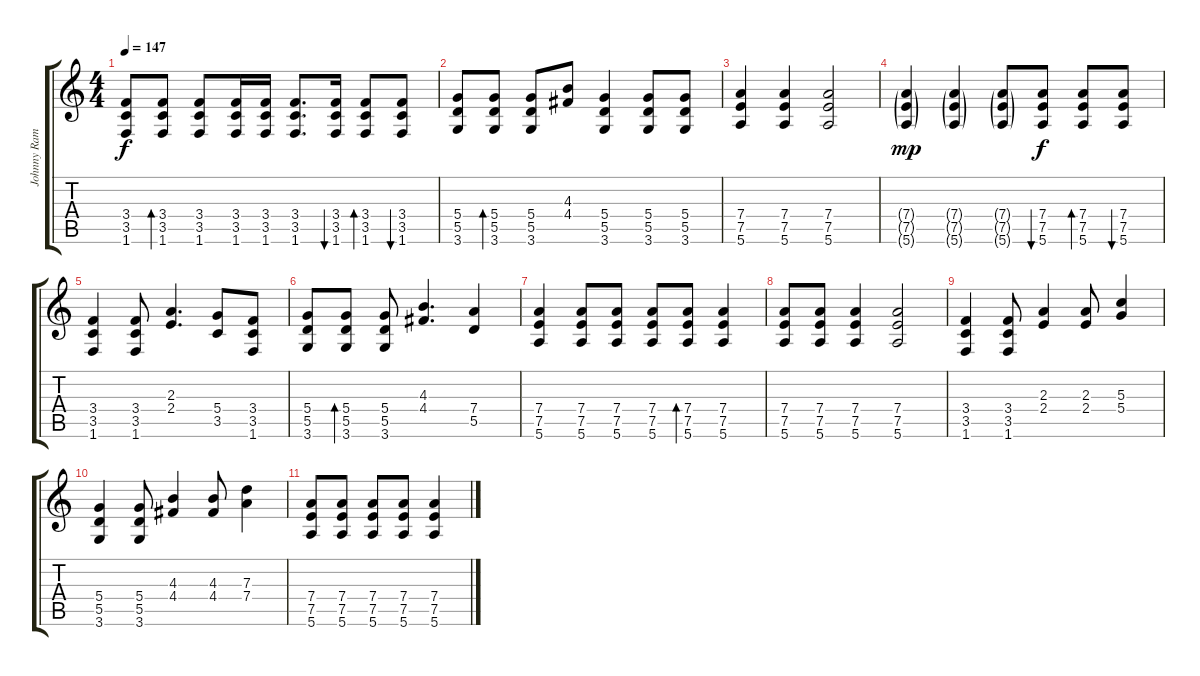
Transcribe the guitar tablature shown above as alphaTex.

\track ("Johnny Ramone - Guitar" "Johnny Ram") {instrument distortionguitar}
\staff {score tabs}
\tuning (E4 B3 G3 D3 A2 E2) {hide}
\ts (4 4)
\tempo 147
\clef g2
\ks c
(3.4 3.5 1.6).8{dy f} (3.4 3.5 1.6).8{bd 240} (3.4 3.5 1.6).8 (3.4 3.5 1.6).16 (3.4 3.5 1.6).16 (3.4 3.5 1.6).8{d} (3.4 3.5 1.6).16{bu 120} (3.4 3.5 1.6).8{bd 240} (3.4 3.5 1.6).8{bu 240} |
(5.4 5.5 3.6).8 (5.4 5.5 3.6).8{bd 240} (5.4 5.5 3.6).8 (4.3 4.4).8 (5.4 5.5 3.6).4 (5.4 5.5 3.6).8 (5.4 5.5 3.6).8 |
(7.4 7.5 5.6).4 (7.4 7.5 5.6).4 (7.4 7.5 5.6).2 |
(7.4{g} 7.5{g} 5.6{g}).4{dy mp} (7.4{g} 7.5{g} 5.6{g}).4 (7.4{g} 7.5{g} 5.6{g}).8 (7.4 7.5 5.6).8{bu 240 dy f} (7.4 7.5 5.6).8{bd 240} (7.4 7.5 5.6).8{bu 240} |
(3.4 3.5 1.6).4 (3.4 3.5 1.6).8 (2.3 2.4).4{d} (5.4 3.5).8 (3.4 3.5 1.6).8 |
(5.4 5.5 3.6).8 (5.4 5.5 3.6).8{bd 240} (5.4 5.5 3.6).8 (4.3 4.4).4{d} (7.4 5.5).4 |
(7.4 7.5 5.6).4 (7.4 7.5 5.6).8 (7.4 7.5 5.6).8 (7.4 7.5 5.6).8 (7.4 7.5 5.6).8{bd 240} (7.4 7.5 5.6).4 |
(7.4 7.5 5.6).8 (7.4 7.5 5.6).8 (7.4 7.5 5.6).4 (7.4 7.5 5.6).2 |
(3.4 3.5 1.6).4 (3.4 3.5 1.6).8 (2.3 2.4).4 (2.3 2.4).8 (5.3 5.4).4 |
(5.4 5.5 3.6).4 (5.4 5.5 3.6).8 (4.3 4.4).4 (4.3 4.4).8 (7.3 7.4).4 |
(7.4 7.5 5.6).8 (7.4 7.5 5.6).8 (7.4 7.5 5.6).8 (7.4 7.5 5.6).8 (7.4 7.5 5.6).4
